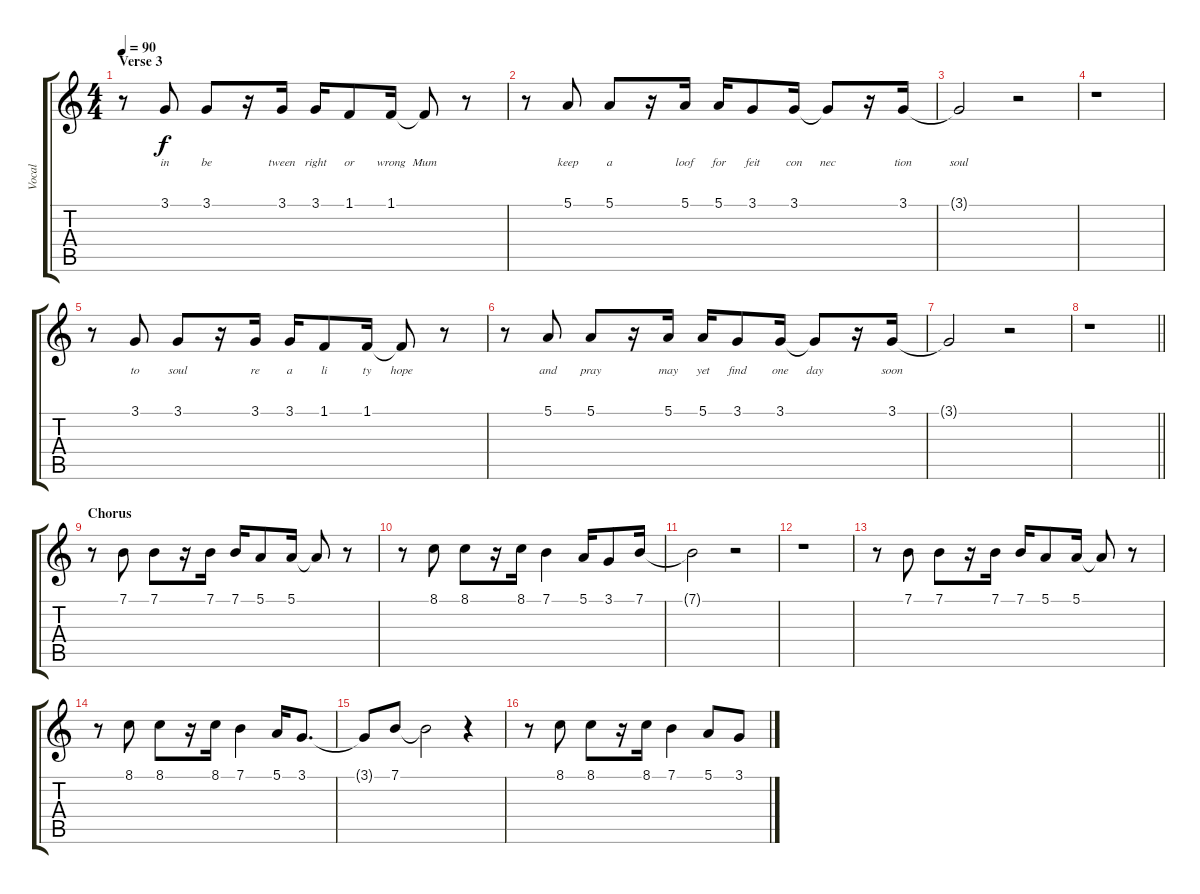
\track ("Vocal" "Vocal") {instrument acousticgrandpiano}
\staff {score tabs}
\tuning (E4 B3 G3 D3 A2 E2) {hide}
\ts (4 4)
\section ("" "Verse 3")
\tempo 90
\clef g2
\ks c
r.8{dy f} 3.1.8{lyrics (0 "in") lyrics (1 "") lyrics (2 "") lyrics (3 "") lyrics (4 "")} 3.1.8{lyrics (0 "be") lyrics (1 "") lyrics (2 "") lyrics (3 "") lyrics (4 "")} r.16 3.1.16{lyrics (0 "tween") lyrics (1 "") lyrics (2 "") lyrics (3 "") lyrics (4 "")} 3.1.16{lyrics (0 "right") lyrics (1 "") lyrics (2 "") lyrics (3 "") lyrics (4 "")} 1.1.8{lyrics (0 "or") lyrics (1 "") lyrics (2 "") lyrics (3 "") lyrics (4 "")} 1.1.16{lyrics (0 "wrong") lyrics (1 "") lyrics (2 "") lyrics (3 "") lyrics (4 "")} 1.1{t}.8{lyrics (0 "Mum") lyrics (1 "") lyrics (2 "") lyrics (3 "") lyrics (4 "")} r.8 |
r.8 5.1.8{lyrics (0 "keep") lyrics (1 "") lyrics (2 "") lyrics (3 "") lyrics (4 "")} 5.1.8{lyrics (0 "a") lyrics (1 "") lyrics (2 "") lyrics (3 "") lyrics (4 "")} r.16 5.1.16{lyrics (0 "loof") lyrics (1 "") lyrics (2 "") lyrics (3 "") lyrics (4 "")} 5.1.16{lyrics (0 "for") lyrics (1 "") lyrics (2 "") lyrics (3 "") lyrics (4 "")} 3.1.8{lyrics (0 "feit") lyrics (1 "") lyrics (2 "") lyrics (3 "") lyrics (4 "")} 3.1.16{lyrics (0 "con") lyrics (1 "") lyrics (2 "") lyrics (3 "") lyrics (4 "")} 3.1{t}.8{lyrics (0 "nec") lyrics (1 "") lyrics (2 "") lyrics (3 "") lyrics (4 "")} r.16 3.1.16{lyrics (0 "tion") lyrics (1 "") lyrics (2 "") lyrics (3 "") lyrics (4 "")} |
3.1{t}.2{lyrics (0 "soul") lyrics (1 "") lyrics (2 "") lyrics (3 "") lyrics (4 "")} r.2 |
r.1 |
r.8 3.1.8{lyrics (0 "to") lyrics (1 "") lyrics (2 "") lyrics (3 "") lyrics (4 "")} 3.1.8{lyrics (0 "soul") lyrics (1 "") lyrics (2 "") lyrics (3 "") lyrics (4 "")} r.16 3.1.16{lyrics (0 "re") lyrics (1 "") lyrics (2 "") lyrics (3 "") lyrics (4 "")} 3.1.16{lyrics (0 "a") lyrics (1 "") lyrics (2 "") lyrics (3 "") lyrics (4 "")} 1.1.8{lyrics (0 "li") lyrics (1 "") lyrics (2 "") lyrics (3 "") lyrics (4 "")} 1.1.16{lyrics (0 "ty") lyrics (1 "") lyrics (2 "") lyrics (3 "") lyrics (4 "")} 1.1{t}.8{lyrics (0 "hope") lyrics (1 "") lyrics (2 "") lyrics (3 "") lyrics (4 "")} r.8 |
r.8 5.1.8{lyrics (0 "and") lyrics (1 "") lyrics (2 "") lyrics (3 "") lyrics (4 "")} 5.1.8{lyrics (0 "pray") lyrics (1 "") lyrics (2 "") lyrics (3 "") lyrics (4 "")} r.16 5.1.16{lyrics (0 "may") lyrics (1 "") lyrics (2 "") lyrics (3 "") lyrics (4 "")} 5.1.16{lyrics (0 "yet") lyrics (1 "") lyrics (2 "") lyrics (3 "") lyrics (4 "")} 3.1.8{lyrics (0 "find") lyrics (1 "") lyrics (2 "") lyrics (3 "") lyrics (4 "")} 3.1.16{lyrics (0 "one") lyrics (1 "") lyrics (2 "") lyrics (3 "") lyrics (4 "")} 3.1{t}.8{lyrics (0 "day") lyrics (1 "") lyrics (2 "") lyrics (3 "") lyrics (4 "")} r.16 3.1.16{lyrics (0 "soon") lyrics (1 "") lyrics (2 "") lyrics (3 "") lyrics (4 "")} |
3.1{t}.2 r.2 |
\barLineRight lightlight
r.1 |
\section ("" "Chorus")
r.8 7.1.8 7.1.8 r.16 7.1.16 7.1.16 5.1.8 5.1.16 5.1{t}.8 r.8 |
r.8 8.1.8 8.1.8 r.16 8.1.16 7.1.4 5.1.16 3.1.8 7.1.16 |
7.1{t}.2 r.2 |
r.1 |
r.8 7.1.8 7.1.8 r.16 7.1.16 7.1.16 5.1.8 5.1.16 5.1{t}.8 r.8 |
r.8 8.1.8 8.1.8 r.16 8.1.16 7.1.4 5.1.16 3.1.8{d} |
3.1{t}.8 7.1.8 7.1{t}.2 r.4 |
r.8 8.1.8 8.1.8 r.16 8.1.16 7.1.4 5.1.8 3.1.8
